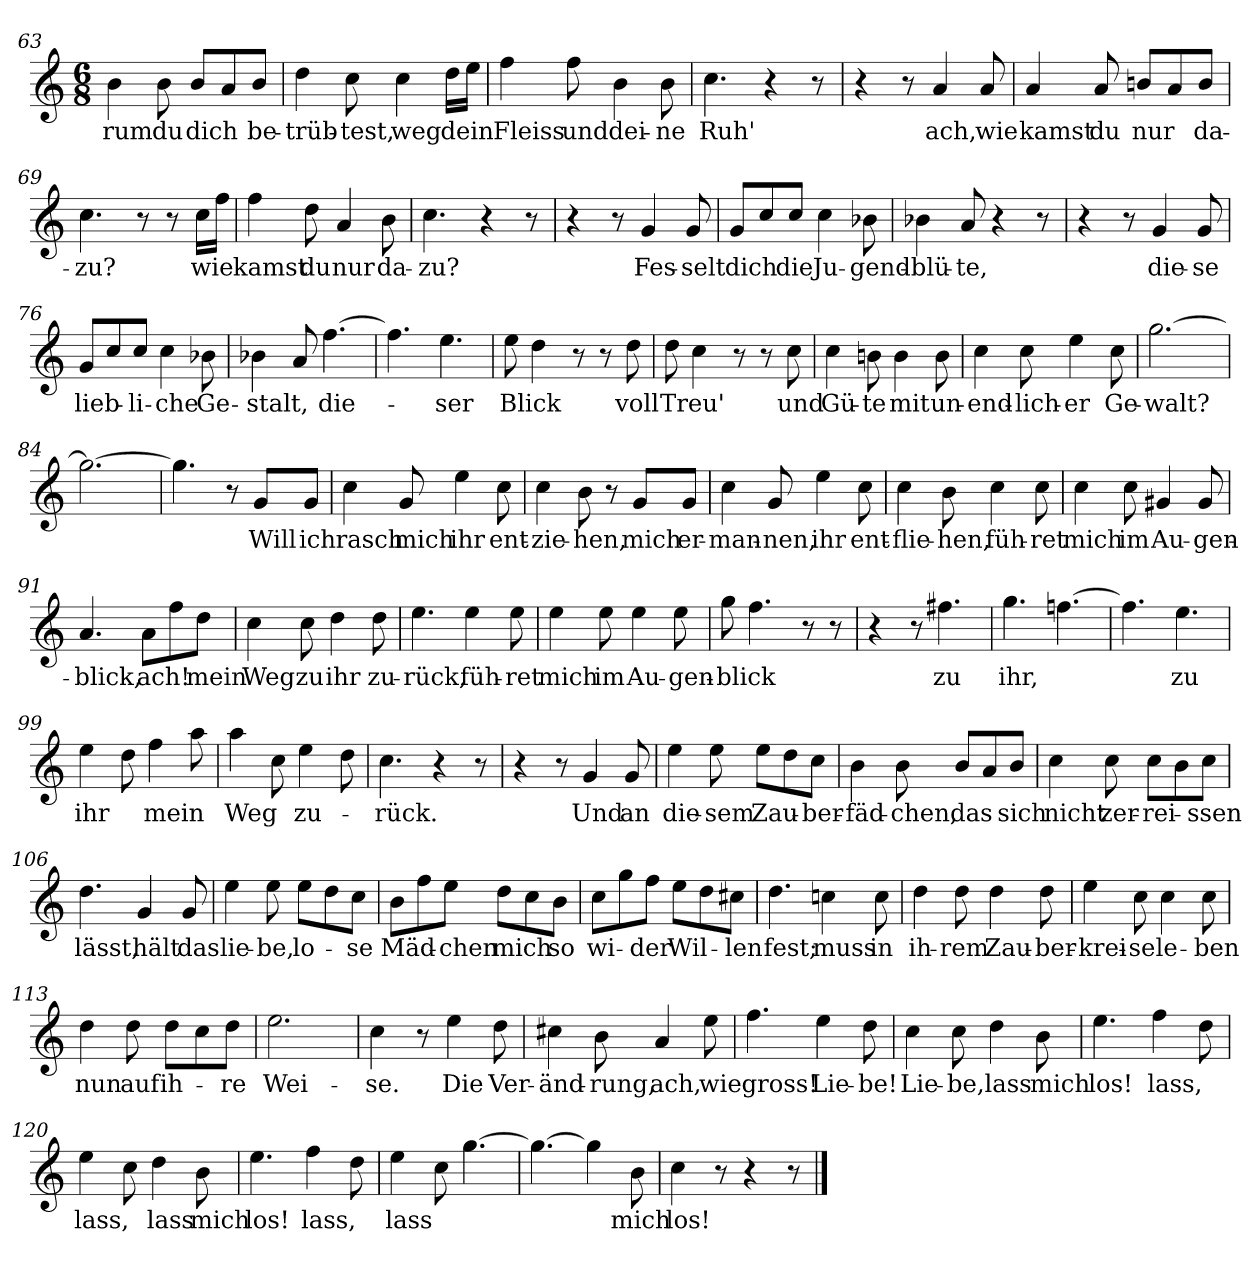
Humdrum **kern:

**kern	**text
*part1	*part1
*staff1	*staff1
*clefG2	*
*k[]	*
*M6/8	*
=63	=63
!	!LO:LY:b
4b\	-rum
!	!LO:LY:b
8b\	du
!	!LO:LY:b
8b/L	dich
8a/	.
!	!LO:LY:b
8b/J	be-
=64	=64
!	!LO:LY:b
4dd\	-trüb-
!	!LO:LY:b
8cc\	-test,
!	!LO:LY:b
4cc\	weg
!	!LO:LY:b
16dd\LL	dein
16ee\JJ	.
!!LO:LB:g=z
=65	=65
!	!LO:LY:b
4ff\	Fleiss
!	!LO:LY:b
8ff\	und
!	!LO:LY:b
4b\	dei-
!	!LO:LY:b
8b\	-ne
=66	=66
!	!LO:LY:b
4.cc\	Ruh'
4r	.
8r	.
=67	=67
4r	.
8r	.
!	!LO:LY:b
4a/	ach,
!	!LO:LY:b
8a/	wie
=68	=68
!	!LO:LY:b
4a/	kamst
!	!LO:LY:b
8a/	du
!	!LO:LY:b
8bn/L	nur
8a/	.
!	!LO:LY:b
8b/J	da-
=69	=69
!	!LO:LY:b
4.cc\	-zu?
8r	.
8r	.
!	!LO:LY:b
16cc\LL	wie
16ff\JJ	.
=70	=70
!	!LO:LY:b
4ff\	kamst
!	!LO:LY:b
8dd\	du
!	!LO:LY:b
4a/	nur
!	!LO:LY:b
8b\	da-
=71	=71
!	!LO:LY:b
4.cc\	-zu?
4r	.
8r	.
=72	=72
4r	.
8r	.
!	!LO:LY:b
4g/	Fes-
!	!LO:LY:b
8g/	-selt
!!LO:PB:g=z
=73	=73
!	!LO:LY:b
8g/L	dich
8cc/	.
!	!LO:LY:b
8cc/J	die
!	!LO:LY:b
4cc\	Ju-
!	!LO:LY:b
8b-X\	-gend-
=74	=74
!	!LO:LY:b
4b-X\	-blü-
!	!LO:LY:b
8a/	-te,
4r	.
8r	.
=75	=75
4r	.
8r	.
!	!LO:LY:b
4g/	die-
!	!LO:LY:b
8g/	-se
=76	=76
!	!LO:LY:b
8g/L	lieb-
8cc/	.
!	!LO:LY:b
8cc/J	-li-
!	!LO:LY:b
4cc\	-che
!	!LO:LY:b
8b-X\	Ge-
=77	=77
!	!LO:LY:b
4b-X\	-stalt,
8a/	.
!	!LO:LY:b
[4.ff\	die-
=78	=78
4.ff\]	.
!	!LO:LY:b
4.ee\	ser
=79	=79
!	!LO:LY:b
8ee\	Blick
4dd\	.
8r	.
8r	.
!	!LO:LY:b
8dd\	voll
=80	=80
!	!LO:LY:b
8dd\	Treu'
4cc\	.
8r	.
8r	.
!	!LO:LY:b
8cc\	und
=81	=81
!	!LO:LY:b
4cc\	Gü-
!	!LO:LY:b
8bn\	-te
!	!LO:LY:b
4b\	mit
!	!LO:LY:b
8b\	un-
!!LO:LB:g=z
=82	=82
!	!LO:LY:b
4cc\	-end-
!	!LO:LY:b
8cc\	-lich-
!	!LO:LY:b
4ee\	-er
!	!LO:LY:b
8cc\	Ge-
=83	=83
!	!LO:LY:b
[2.gg\	-walt?
=84	=84
2.gg\_	.
=85	=85
4.gg\]	.
8r	.
!	!LO:LY:b
8g/L	Will
!	!LO:LY:b
8g/J	ich
=86	=86
!	!LO:LY:b
4cc\	rasch
!	!LO:LY:b
8g/	mich
!	!LO:LY:b
4ee\	ihr
!	!LO:LY:b
8cc\	ent-
=87	=87
!	!LO:LY:b
4cc\	-zie-
!	!LO:LY:b
8b\	-hen,
8r	.
!	!LO:LY:b
8g/L	mich
!	!LO:LY:b
8g/J	er-
=88	=88
!	!LO:LY:b
4cc\	-man-
!	!LO:LY:b
8g/	-nen,
!	!LO:LY:b
4ee\	ihr
!	!LO:LY:b
8cc\	ent-
=89	=89
!	!LO:LY:b
4cc\	-flie-
!	!LO:LY:b
8b\	-hen,
!	!LO:LY:b
4cc\	füh-
!	!LO:LY:b
8cc\	-ret
!!LO:LB:g=z
=90	=90
!	!LO:LY:b
4cc\	mich
!	!LO:LY:b
8cc\	im
!	!LO:LY:b
4g#X/	Au-
!	!LO:LY:b
8g#/	-gen-
=91	=91
!	!LO:LY:b
4.a/	-blick,
!	!LO:LY:b
8a\L	ach!
8ff\	.
!	!LO:LY:b
8dd\J	mein
=92	=92
!	!LO:LY:b
4cc\	Weg
!	!LO:LY:b
8cc\	zu
!	!LO:LY:b
4dd\	ihr
!	!LO:LY:b
8dd\	zu-
=93	=93
!	!LO:LY:b
4.ee\	-rück,
!	!LO:LY:b
4ee\	füh-
!	!LO:LY:b
8ee\	-ret
=94	=94
!	!LO:LY:b
4ee\	mich
!	!LO:LY:b
8ee\	im
!	!LO:LY:b
4ee\	Au-
!	!LO:LY:b
8ee\	-gen-
=95	=95
!	!LO:LY:b
8gg\	-blick
4.ff\	.
8r	.
8r	.
=96	=96
4r	.
8r	.
!	!LO:LY:b
4.ff#X\	zu
=97	=97
!	!LO:LY:b
4.gg\	ihr,
[4.ffn\	.
!!LO:LB:g=z
=98	=98
4.ffn\]	.
!	!LO:LY:b
4.ee\	zu
=99	=99
!	!LO:LY:b
4ee\	ihr
8dd\	.
!	!LO:LY:b
4ff\	mein
8aa\	.
=100	=100
!	!LO:LY:b
4aa\	Weg
8cc\	.
!	!LO:LY:b
4ee\	zu-
8dd\	.
=101	=101
!	!LO:LY:b
4.cc\	-rück.
4r	.
8r	.
=102	=102
4r	.
8r	.
!	!LO:LY:b
4g/	Und
!	!LO:LY:b
8g/	an
=103	=103
!	!LO:LY:b
4ee\	die-
!	!LO:LY:b
8ee\	-sem
!	!LO:LY:b
8ee\L	Zau-
8dd\	.
!	!LO:LY:b
8cc\J	-ber-
=104	=104
!	!LO:LY:b
4b\	-fäd-
!	!LO:LY:b
8b\	-chen,
!	!LO:LY:b
8b/L	das
8a/	.
!	!LO:LY:b
8b/J	sich
=105	=105
!	!LO:LY:b
4cc\	nicht
!	!LO:LY:b
8cc\	zer-
!	!LO:LY:b
8cc\L	-rei-
8b\	.
!	!LO:LY:b
8cc\J	-ssen
!!LO:LB:g=z
=106	=106
!	!LO:LY:b
4.dd\	lässt,
!	!LO:LY:b
4g/	hält
!	!LO:LY:b
8g/	das
=107	=107
!	!LO:LY:b
4ee\	lie-
!	!LO:LY:b
8ee\	-be,
!	!LO:LY:b
8ee\L	lo-
8dd\	.
!	!LO:LY:b
8cc\J	se
=108	=108
!	!LO:LY:b
8b\L	Mäd-
8ff\	.
!	!LO:LY:b
8ee\J	-chen
!	!LO:LY:b
8dd\L	mich
8cc\	.
!	!LO:LY:b
8b\J	so
=109	=109
!	!LO:LY:b
8cc\L	wi-
8gg\	.
!	!LO:LY:b
8ff\J	-der
!	!LO:LY:b
8ee\L	Wil-
8dd\	.
!	!LO:LY:b
8cc#X\J	-len
=110	=110
!	!LO:LY:b
4.dd\	fest;
!	!LO:LY:b
4ccn\	muss
!	!LO:LY:b
8cc\	in
=111	=111
!	!LO:LY:b
4dd\	ih-
!	!LO:LY:b
8dd\	-rem
!	!LO:LY:b
4dd\	Zau-
!	!LO:LY:b
8dd\	-ber-
=112	=112
!	!LO:LY:b
4ee\	-krei-
!	!LO:LY:b
8cc\	-se
!	!LO:LY:b
4cc\	le-
!	!LO:LY:b
8cc\	-ben
!!LO:LB:g=z
=113	=113
!	!LO:LY:b
4dd\	nun
!	!LO:LY:b
8dd\	auf
!	!LO:LY:b
8dd\L	ih-
8cc\	.
!	!LO:LY:b
8dd\J	-re
=114	=114
!	!LO:LY:b
2.ee\	Wei-
=115	=115
!	!LO:LY:b
4cc\	-se.
8r	.
!	!LO:LY:b
4ee\	Die
!	!LO:LY:b
8dd\	Ver-
=116	=116
!	!LO:LY:b
4cc#X\	-änd-
!	!LO:LY:b
8b\	-rung,
!	!LO:LY:b
4a/	ach,
!	!LO:LY:b
8ee\	wie
=117	=117
!	!LO:LY:b
4.ff\	gross!
!	!LO:LY:b
4ee\	Lie-
!	!LO:LY:b
8dd\	-be!
=118	=118
!	!LO:LY:b
4cc\	Lie-
!	!LO:LY:b
8cc\	-be,
!	!LO:LY:b
4dd\	lass
!	!LO:LY:b
8b\	mich
=119	=119
!	!LO:LY:b
4.ee\	los!
!	!LO:LY:b
4ff\	lass,
8dd\	.
=120	=120
!	!LO:LY:b
4ee\	lass,
8cc\	.
!	!LO:LY:b
4dd\	lass
!	!LO:LY:b
8b\	mich
!!LO:LB:g=z
=121	=121
!	!LO:LY:b
4.ee\	los!
!	!LO:LY:b
4ff\	lass,
8dd\	.
=122	=122
!	!LO:LY:b
4ee\	lass
8cc\	.
[4.gg\	.
=123	=123
4.gg\_	.
4gg\]	.
!	!LO:LY:b
8b\	mich
=124	=124
!	!LO:LY:b
4cc\	los!
8r	.
4r	.
8r	.
==	==
*-	*-
